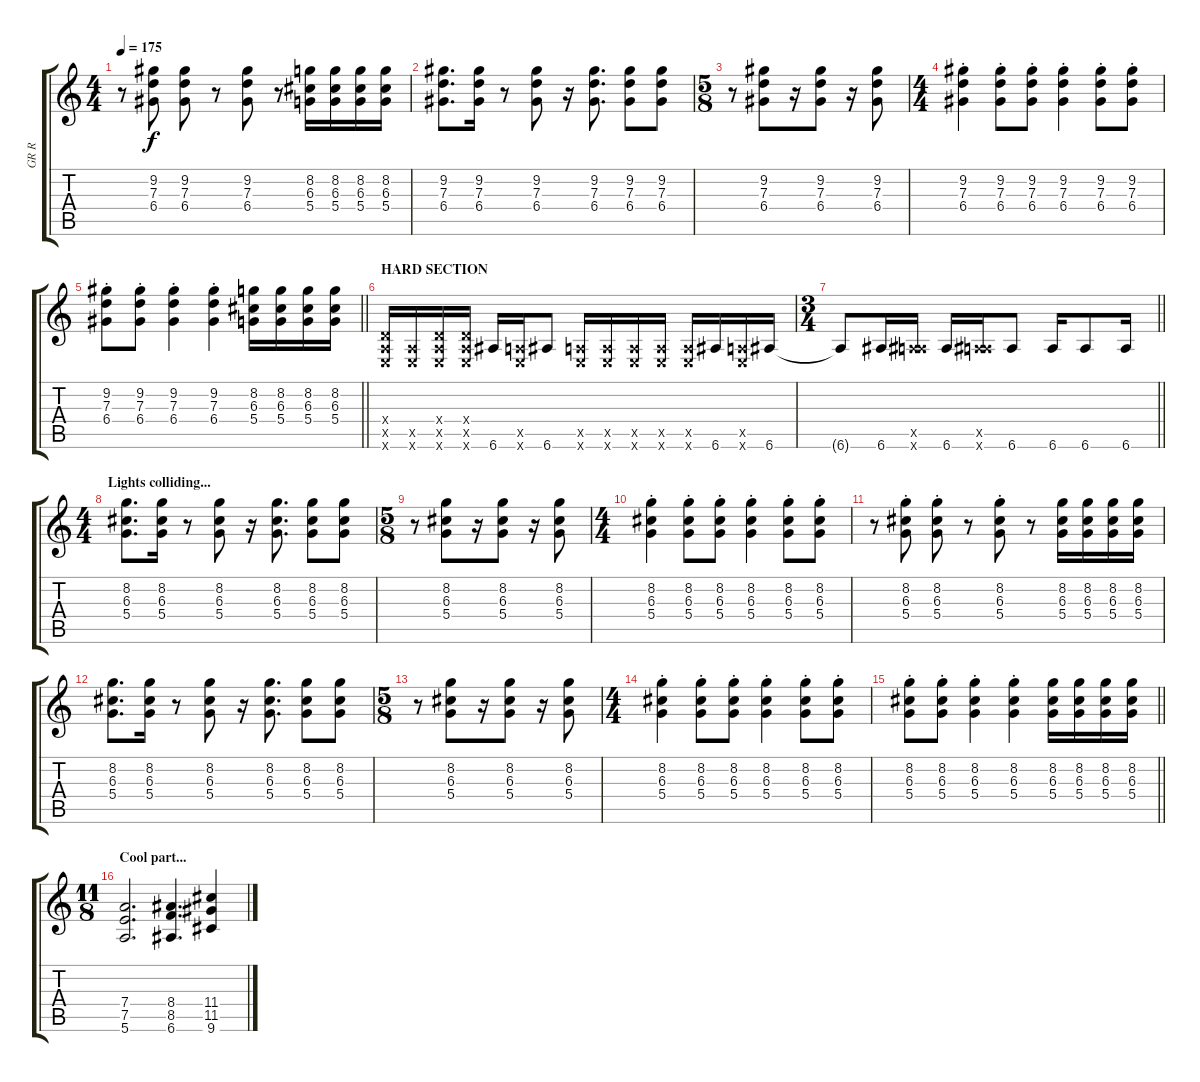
\track ("GR R" "GR R") {instrument overdrivenguitar}
\staff {score tabs}
\tuning (E4 B3 G3 D3 A2 E2) {hide}
\ts (4 4)
\tempo 175
\clef g2
\ks c
r.8{dy f} (9.2 7.3 6.4).8 (9.2 7.3 6.4).8 r.8 (9.2 7.3 6.4).8 r.8 (8.2 6.3 5.4).16 (8.2 6.3 5.4).16 (8.2 6.3 5.4).16 (8.2 6.3 5.4).16 |
(9.2 7.3 6.4).8{d} (9.2 7.3 6.4).16 r.8 (9.2 7.3 6.4).8 r.16 (9.2 7.3 6.4).8{d} (9.2 7.3 6.4).8 (9.2 7.3 6.4).8 |
\ts (5 8)
r.8 (9.2 7.3 6.4).8 r.16 (9.2 7.3 6.4).8 r.16 (9.2 7.3 6.4).8 |
\ts (4 4)
(9.2{st} 7.3{st} 6.4{st}).4 (9.2{st} 7.3{st} 6.4{st}).8 (9.2{st} 7.3{st} 6.4{st}).8 (9.2{st} 7.3{st} 6.4{st}).4 (9.2{st} 7.3{st} 6.4{st}).8 (9.2{st} 7.3{st} 6.4{st}).8 |
\barLineRight lightlight
(9.2{st} 7.3{st} 6.4{st}).8 (9.2{st} 7.3{st} 6.4{st}).8 (9.2{st} 7.3{st} 6.4{st}).4 (9.2{st} 7.3{st} 6.4{st}).4 (8.2 6.3 5.4).16 (8.2 6.3 5.4).16 (8.2 6.3 5.4).16 (8.2 6.3 5.4).16 |
\section ("" "HARD SECTION")
(0.4{x} 0.5{x} 0.6{x}).16 (0.5{x} 0.6{x}).16 (0.4{x} 0.5{x} 0.6{x}).16 (0.4{x} 0.5{x} 0.6{x}).16 6.6.16 (0.5{x} 0.6{x}).16 6.6.8 (0.5{x} 0.6{x}).16 (0.5{x} 0.6{x}).16 (0.5{x} 0.6{x}).16 (0.5{x} 0.6{x}).16 (0.5{x} 0.6{x}).16 6.6.16 (0.5{x} 0.6{x}).16 6.6.16 |
\ts (3 4)
\barLineRight lightlight
6.6{t}.8 6.6.16 (0.5{x} 6.6{x}).16 6.6.16 (0.5{x} 6.6{x}).16 6.6.8 6.6.16 6.6.8 6.6.16 |
\ts (4 4)
\section ("" "Lights colliding...")
(8.2 6.3 5.4).8{d} (8.2 6.3 5.4).16 r.8 (8.2 6.3 5.4).8 r.16 (8.2 6.3 5.4).8{d} (8.2 6.3 5.4).8 (8.2 6.3 5.4).8 |
\ts (5 8)
r.8 (8.2 6.3 5.4).8 r.16 (8.2 6.3 5.4).8 r.16 (8.2 6.3 5.4).8 |
\ts (4 4)
(8.2{st} 6.3{st} 5.4{st}).4 (8.2{st} 6.3{st} 5.4{st}).8 (8.2{st} 6.3{st} 5.4{st}).8 (8.2{st} 6.3{st} 5.4{st}).4 (8.2{st} 6.3{st} 5.4{st}).8 (8.2{st} 6.3{st} 5.4{st}).8 |
r.8 (8.2{st} 6.3{st} 5.4{st}).8 (8.2{st} 6.3{st} 5.4{st}).8 r.8 (8.2{st} 6.3{st} 5.4{st}).8 r.8 (8.2 6.3 5.4).16 (8.2 6.3 5.4).16 (8.2 6.3 5.4).16 (8.2 6.3 5.4).16 |
(8.2 6.3 5.4).8{d} (8.2 6.3 5.4).16 r.8 (8.2 6.3 5.4).8 r.16 (8.2 6.3 5.4).8{d} (8.2 6.3 5.4).8 (8.2 6.3 5.4).8 |
\ts (5 8)
r.8 (8.2 6.3 5.4).8 r.16 (8.2 6.3 5.4).8 r.16 (8.2 6.3 5.4).8 |
\ts (4 4)
(8.2{st} 6.3{st} 5.4{st}).4 (8.2{st} 6.3{st} 5.4{st}).8 (8.2{st} 6.3{st} 5.4{st}).8 (8.2{st} 6.3{st} 5.4{st}).4 (8.2{st} 6.3{st} 5.4{st}).8 (8.2{st} 6.3{st} 5.4{st}).8 |
\barLineRight lightlight
(8.2{st} 6.3{st} 5.4{st}).8 (8.2{st} 6.3{st} 5.4{st}).8 (8.2{st} 6.3{st} 5.4{st}).4 (8.2{st} 6.3{st} 5.4{st}).4 (8.2 6.3 5.4).16 (8.2 6.3 5.4).16 (8.2 6.3 5.4).16 (8.2 6.3 5.4).16 |
\ts (11 8)
\section ("" "Cool part...")
(7.4 7.5 5.6).2{d} (8.4 8.5 6.6).4{d} (11.4 11.5 9.6).4
